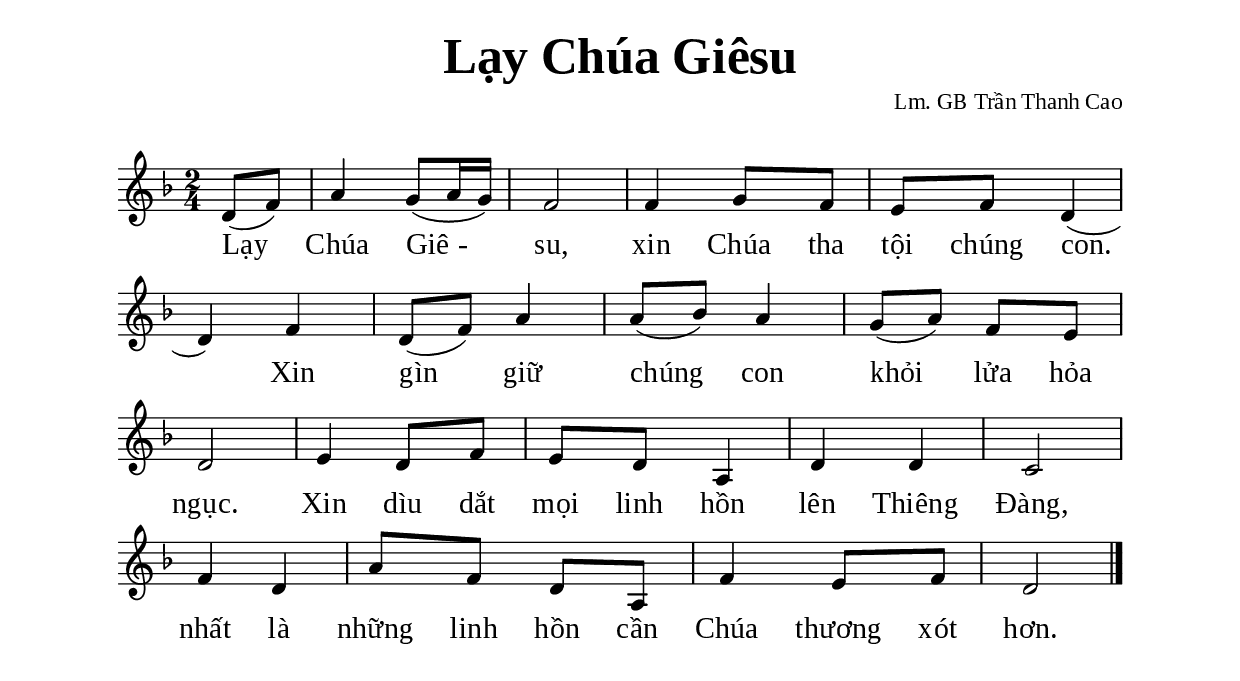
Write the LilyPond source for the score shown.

% Cài đặt chung
\version "2.22.1"
\include "english.ly"

\header {
  title = \markup { \fontsize #3 "Lạy Chúa Giêsu" }
  poet = " "
  composer = "Lm. GB Trần Thanh Cao"
  arranger = " "
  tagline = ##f
}

\paper {
  #(set-paper-size "a4")
  top-margin = 10\mm
  bottom-margin = 10\mm
  left-margin = 20\mm
  right-margin = 20\mm
  indent = #0
  #(define fonts
    (make-pango-font-tree
      "Liberation Serif"
      "Liberation Serif"
      "Liberation Serif"
      (/ 20 20)))
  page-count = #1
}

% Nhạc phiên khúc
nhacPhienKhucMot = \relative c' {
  \partial 4 d8( f) |
  a4 g8( a16 g) |
  f2 |
  f4 g8 f |
  e f d4( |
  d) f |
  d8( f) a4 |
  a8( bf) a4 |
  g8( a) f e |
  d2 |
  e4 d8 f |
  e d a4 |
  d d |
  c2 |
  f4 d |
  a'8 f d a |
  f'4 e8 f |
  d2 \bar "|."
}

% Lời phiên khúc
loiPhienKhucMot = \lyricmode {
  Lạy Chúa "Giê -" su, xin Chúa tha tội chúng con.
  Xin gìn giữ chúng con khỏi lửa hỏa ngục.
  Xin dìu dắt mọi linh hồn lên Thiêng Đàng,
  nhất là những linh hồn cần Chúa thương xót hơn.
}


% Dàn trang
\score {
  \new ChoirStaff <<
    \new Staff = phienKhuc \with {
        %\magnifyStaff #(magstep +1)
      }
      <<
      \new Voice = beSop {
        \key f \major \time 2/4 \nhacPhienKhucMot
      }
    >>
    \new Lyrics \lyricsto beSop \loiPhienKhucMot
  >>
  \layout {
    \override Lyrics.LyricText.font-size = #+2.5
    \override Lyrics.LyricSpace.minimum-distance = #3.5
    \override Score.BarNumber.break-visibility = ##(#f #f #f)
    \override Score.SpacingSpanner.uniform-stretching = ##t
  } 
}
